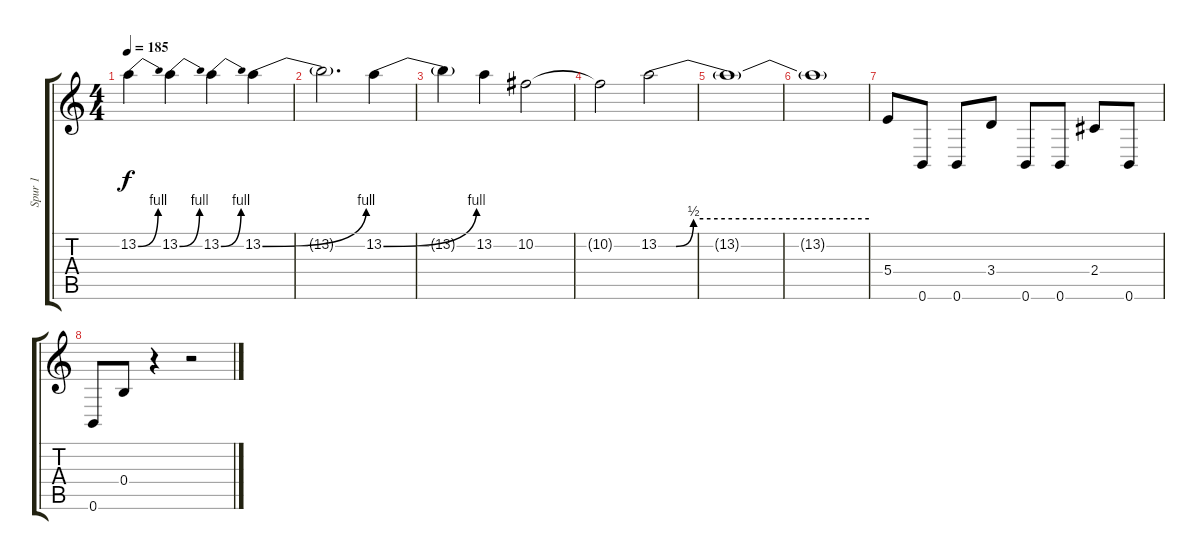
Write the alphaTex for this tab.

\track ("Spur 1" "Spur 1") {instrument distortionguitar}
\staff {score tabs}
\tuning (Db4 Ab3 E3 B2 Gb2 B1) {hide}
\ts (4 4)
\tempo 185
\clef g2
\ks c
13.2{be (bend 0 0 60 4)}.4{dy f} 13.2{be (bend 0 0 60 4)}.4 13.2{be (bend 0 0 60 4)}.4 13.2{be (bend 0 0 60 4)}.4 |
13.2{t}.2{d} 13.2{be (bend 0 0 60 4)}.4 |
13.2{t}.4 13.2.4 10.2.2 |
10.2{t}.2 13.2{be (custom 0 0 5 0 10 2 60 2)}.2 |
13.2{t}.1 |
13.2{t}.1 |
5.4.8 0.6.8 0.6.8 3.4.8 0.6.8 0.6.8 2.4.8 0.6.8 |
0.6.8 0.4.8 r.4 r.2
